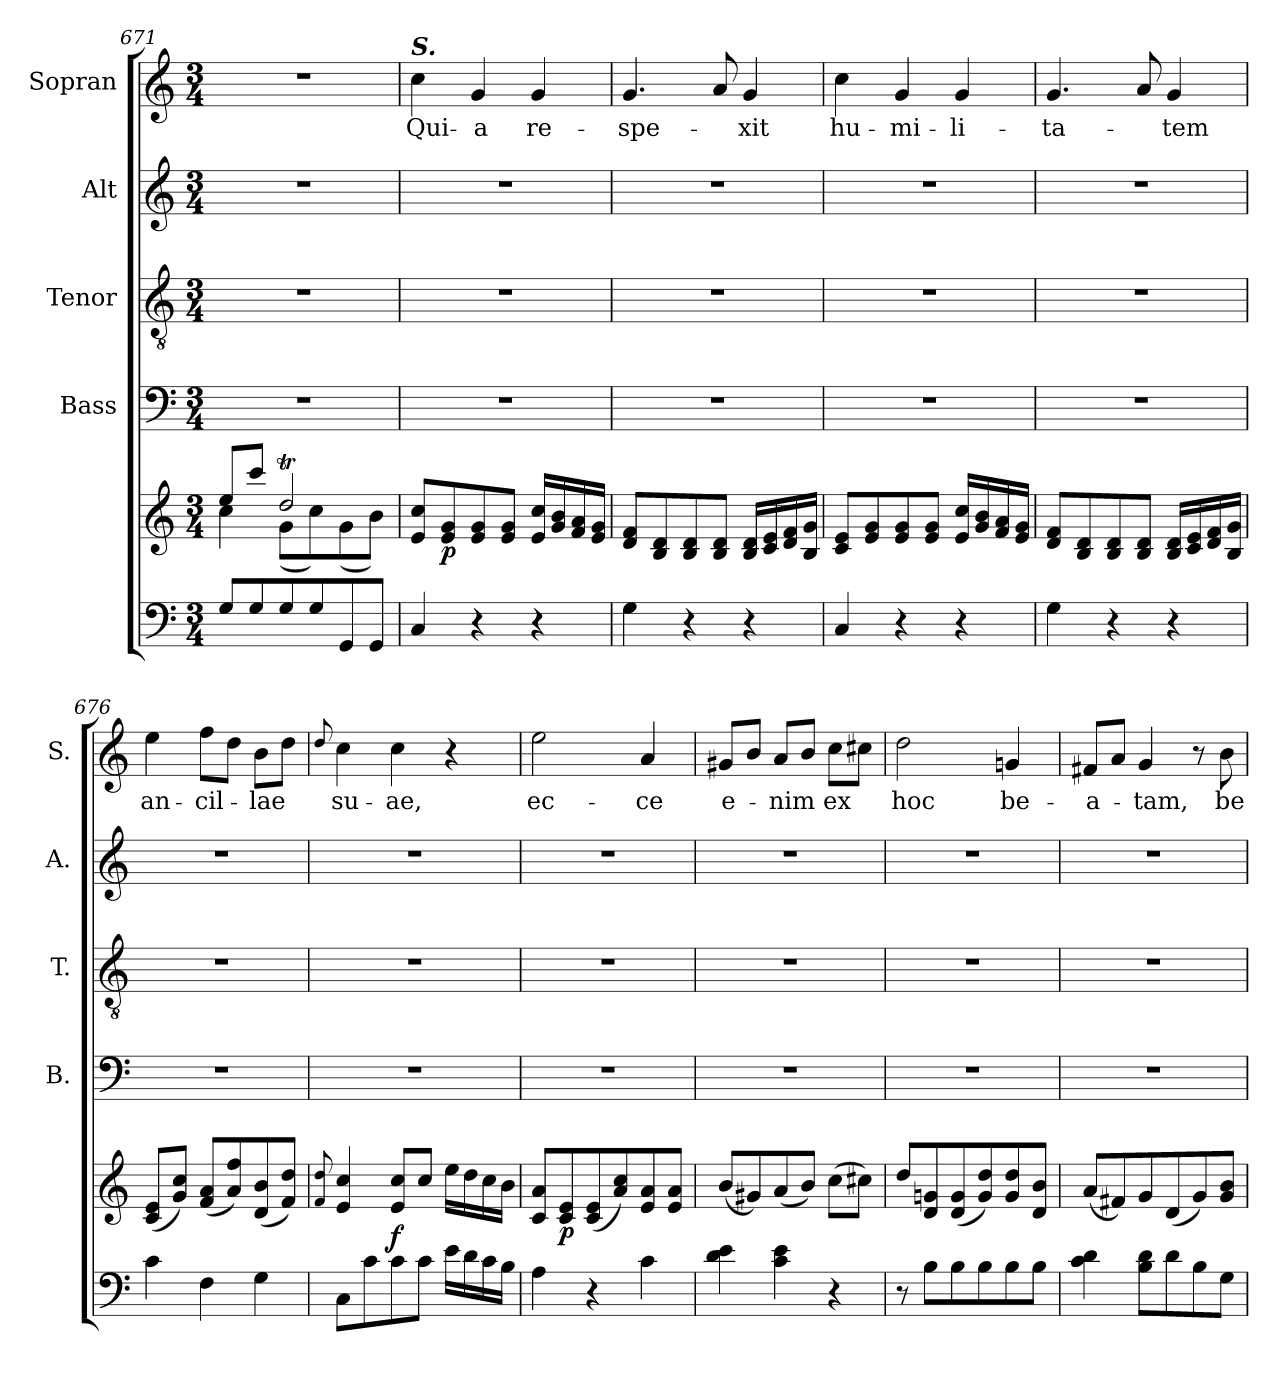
**kern	**kern	**dynam	**kern	**kern	**kern	**kern	**text
*part5	*part5	*part5	*part4	*part3	*part2	*part1	*part1
*staff6	*staff5	*staff5/6	*staff4	*staff3	*staff2	*staff1	*staff1
*	*	*	*I"Bass	*I"Tenor	*I"Alt	*I"Sopran	*
*	*	*	*I'B.	*I'T.	*I'A.	*I'S.	*
*clefF4	*clefG2	*	*clefF4	*clefGv2	*clefG2	*clefG2	*
*k[]	*k[]	*	*k[]	*k[]	*k[]	*k[]	*
*C:	*C:	*	*C:	*C:	*C:	*C:	*
*M3/4	*M3/4	*	*M3/4	*M3/4	*M3/4	*M3/4	*
=671	=671	=671	=671	=671	=671	=671	=671
*	*^	*	*	*	*	*	*
8G/L	8ee/L	4cc\	.	2.r	2.r	2.r	2.r	.
8G/	8ccc/J	.	.	.	.	.	.	.
8G/	2ddT/	(<8g\L	.	.	.	.	.	.
8G/	.	8cc\)	.	.	.	.	.	.
8GG/	.	(<8g\	.	.	.	.	.	.
8GG/J	.	8b\J)	.	.	.	.	.	.
=672	=672	=672	=672	=672	=672	=672	=672	=672
!	!	!	!	!	!	!	!LO:TX:a:Bi:t=S.	!
!	!	!	!	!	!	!	!	!LO:LY:b
*	*v	*v	*	*	*	*	*	*
4C/	8e/ 8cc/L	.	2.r	2.r	2.r	4cc\	Qui-
!	!	!LO:DY:b	!	!	!	!	!
.	8e/ 8g/	p	.	.	.	.	.
!	!	!	!	!	!	!	!LO:LY:b
4r	8e/ 8g/	.	.	.	.	4g/	-a
.	8e/ 8g/J	.	.	.	.	.	.
!	!	!	!	!	!	!	!LO:LY:b
4r	16e/ 16cc/LL	.	.	.	.	4g/	re-
.	16g/ 16b/	.	.	.	.	.	.
.	16f/ 16a/	.	.	.	.	.	.
.	16e/ 16g/JJ	.	.	.	.	.	.
=673	=673	=673	=673	=673	=673	=673	=673
!	!	!	!	!	!	!	!LO:LY:b
4G\	8d/ 8f/L	.	2.r	2.r	2.r	4.g/	-spe-
.	8B/ 8d/	.	.	.	.	.	.
4r	8B/ 8d/	.	.	.	.	.	.
.	8B/ 8d/J	.	.	.	.	8a/	.
!	!	!	!	!	!	!	!LO:LY:b
4r	16B/ 16d/LL	.	.	.	.	4g/	-xit
.	16c/ 16e/	.	.	.	.	.	.
.	16d/ 16f/	.	.	.	.	.	.
.	16B/ 16g/JJ	.	.	.	.	.	.
!!LO:LB:g=z
=674	=674	=674	=674	=674	=674	=674	=674
!	!	!	!	!	!	!	!LO:LY:b
4C/	8c/ 8e/L	.	2.r	2.r	2.r	4cc\	hu-
.	8e/ 8g/	.	.	.	.	.	.
!	!	!	!	!	!	!	!LO:LY:b
4r	8e/ 8g/	.	.	.	.	4g/	-mi-
.	8e/ 8g/J	.	.	.	.	.	.
!	!	!	!	!	!	!	!LO:LY:b
4r	16e/ 16cc/LL	.	.	.	.	4g/	-li-
.	16g/ 16b/	.	.	.	.	.	.
.	16f/ 16a/	.	.	.	.	.	.
.	16e/ 16g/JJ	.	.	.	.	.	.
=675	=675	=675	=675	=675	=675	=675	=675
!	!	!	!	!	!	!	!LO:LY:b
4G\	8d/ 8f/L	.	2.r	2.r	2.r	4.g/	-ta-
.	8B/ 8d/	.	.	.	.	.	.
4r	8B/ 8d/	.	.	.	.	.	.
.	8B/ 8d/J	.	.	.	.	8a/	.
!	!	!	!	!	!	!	!LO:LY:b
4r	16B/ 16d/LL	.	.	.	.	4g/	-tem
.	16c/ 16e/	.	.	.	.	.	.
.	16d/ 16f/	.	.	.	.	.	.
.	16B/ 16g/JJ	.	.	.	.	.	.
=676	=676	=676	=676	=676	=676	=676	=676
!	!	!	!	!	!	!	!LO:LY:b
4c\	(<8c/ 8e/L	.	2.r	2.r	2.r	4ee\	an-
.	8g/ 8cc/J)	.	.	.	.	.	.
!	!	!	!	!	!	!	!LO:LY:b
4F\	(<8f/ 8a/L	.	.	.	.	8ff\L	-cil-
.	8a/ 8ff/)	.	.	.	.	8dd\J	.
!	!	!	!	!	!	!	!LO:LY:b
4G\	(<8d/ 8b/	.	.	.	.	8b\L	-lae
.	8f/ 8dd/J)	.	.	.	.	8dd\J	.
=677	=677	=677	=677	=677	=677	=677	=677
.	8qqf/ 8qqdd/	.	.	.	.	8qqdd/	.
!	!	!	!	!	!	!	!LO:LY:b
8C\L	4e/ 4cc/	.	2.r	2.r	2.r	4cc\	su-
8c\	.	.	.	.	.	.	.
!	!	!LO:DY:a=2	!	!	!	!	!LO:LY:b
8c\	8e/ 8cc/L	f	.	.	.	4cc\	-ae,
8c\J	8cc/J	.	.	.	.	.	.
16e\LL	16ee\LL	.	.	.	.	4r	.
16d\	16dd\	.	.	.	.	.	.
16c\	16cc\	.	.	.	.	.	.
16B\JJ	16b\JJ	.	.	.	.	.	.
=678	=678	=678	=678	=678	=678	=678	=678
!	!	!	!	!	!	!	!LO:LY:b
4A\	8c/ 8a/L	.	2.r	2.r	2.r	2ee\	ec-
!	!	!LO:DY:b	!	!	!	!	!
.	8c/ 8e/	p	.	.	.	.	.
4r	(<8c/ 8e/	.	.	.	.	.	.
.	8a/ 8cc/)	.	.	.	.	.	.
!	!	!	!	!	!	!	!LO:LY:b
4c\	8e/ 8a/	.	.	.	.	4a/	-ce
.	8e/ 8a/J	.	.	.	.	.	.
=679	=679	=679	=679	=679	=679	=679	=679
!	!	!	!	!	!	!	!LO:LY:b
4d\ 4e\	(<8b/L	.	2.r	2.r	2.r	8g#X/L	e-
.	8g#X/)	.	.	.	.	8b/J	.
!	!	!	!	!	!	!	!LO:LY:b
4c\ 4e\	(<8a/	.	.	.	.	8a/L	-nim
.	8b/J)	.	.	.	.	8b/J	.
!	!	!	!	!	!	!	!LO:LY:b
4r	(>8cc\L	.	.	.	.	8cc\L	ex
.	8cc#X\J)	.	.	.	.	8cc#X\J	.
!!LO:PB:g=z
=680	=680	=680	=680	=680	=680	=680	=680
!	!	!	!	!	!	!	!LO:LY:b
8r	8dd/L	.	2.r	2.r	2.r	2dd\	hoc
8B\L	8d/ 8gn/	.	.	.	.	.	.
8B\	(<8d/ 8g/	.	.	.	.	.	.
8B\	8g/ 8dd/)	.	.	.	.	.	.
!	!	!	!	!	!	!	!LO:LY:b
8B\	8g/ 8dd/	.	.	.	.	4gn/	be-
8B\J	8d/ 8b/J	.	.	.	.	.	.
=681	=681	=681	=681	=681	=681	=681	=681
!	!	!	!	!	!	!	!LO:LY:b
4c\ 4d\	(<8a/L	.	2.r	2.r	2.r	8f#X/L	-a-
.	8f#X/)	.	.	.	.	8a/J	.
!	!	!	!	!	!	!	!LO:LY:b
8B\ 8d\L	8g/	.	.	.	.	4g/	-tam,
8d\	(<8d/	.	.	.	.	.	.
8B\	8g/)	.	.	.	.	8r	.
!	!	!	!	!	!	!	!LO:LY:b
8G\J	8g/ 8b/J	.	.	.	.	8b\	be-
=	=	=	=	=	=	=	=
*-	*-	*-	*-	*-	*-	*-	*-
